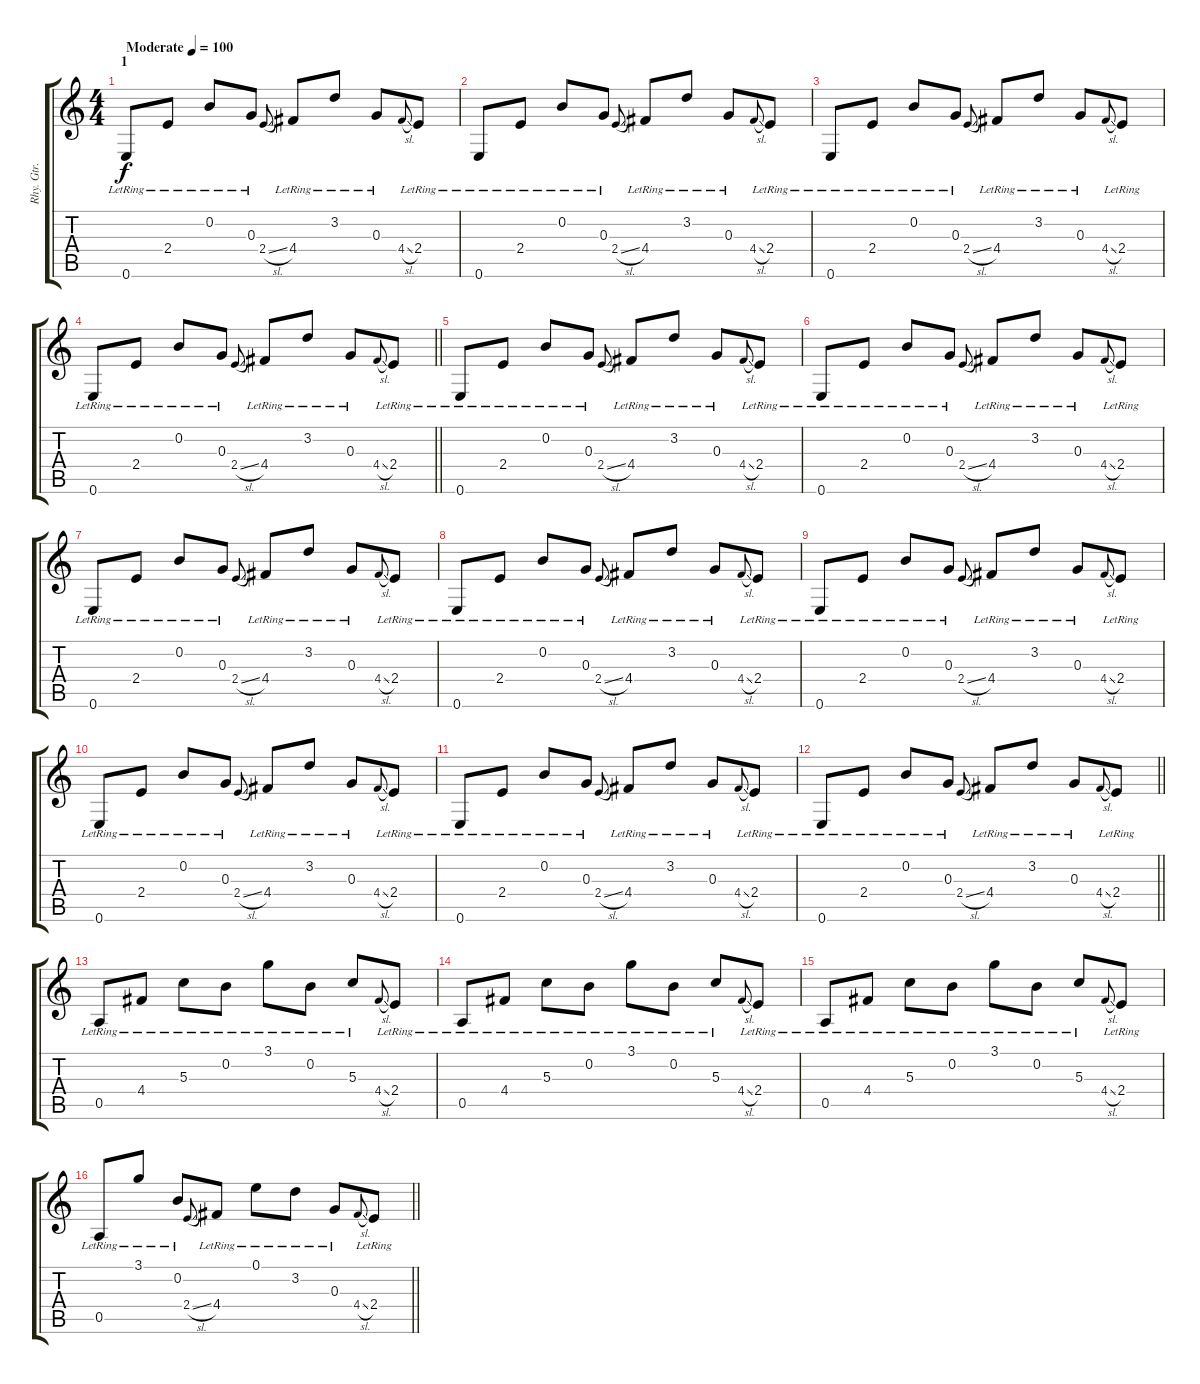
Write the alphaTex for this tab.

\track ("Rhy. Gtr. 1" "Rhy. Gtr. ") {instrument electricguitarclean}
\staff {score tabs}
\tuning (E4 B3 G3 D3 A2 E2) {hide}
\ts (4 4)
\section ("" "1")
\tempo (100 "Moderate")
\clef g2
\ks c
0.6{lr}.8{dy f instrument electricguitarclean} 2.4{lr}.8 0.2{lr}.8 0.3{lr}.8 2.4{sl}.8{gr onbeat} 4.4{lr}.8 3.2{lr}.8 0.3{lr}.8 4.4{sl}.8{gr onbeat} 2.4{lr}.8 |
0.6{lr}.8 2.4{lr}.8 0.2{lr}.8 0.3{lr}.8 2.4{sl}.8{gr onbeat} 4.4{lr}.8 3.2{lr}.8 0.3{lr}.8 4.4{sl}.8{gr onbeat} 2.4{lr}.8 |
0.6{lr}.8 2.4{lr}.8 0.2{lr}.8 0.3{lr}.8 2.4{sl}.8{gr onbeat} 4.4{lr}.8 3.2{lr}.8 0.3{lr}.8 4.4{sl}.8{gr onbeat} 2.4{lr}.8 |
\barLineRight lightlight
0.6{lr}.8 2.4{lr}.8 0.2{lr}.8 0.3{lr}.8 2.4{sl}.8{gr onbeat} 4.4{lr}.8 3.2{lr}.8 0.3{lr}.8 4.4{sl}.8{gr onbeat} 2.4{lr}.8 |
\section ("" "")
0.6{lr}.8 2.4{lr}.8 0.2{lr}.8 0.3{lr}.8 2.4{sl}.8{gr onbeat} 4.4{lr}.8 3.2{lr}.8 0.3{lr}.8 4.4{sl}.8{gr onbeat} 2.4{lr}.8 |
0.6{lr}.8 2.4{lr}.8 0.2{lr}.8 0.3{lr}.8 2.4{sl}.8{gr onbeat} 4.4{lr}.8 3.2{lr}.8 0.3{lr}.8 4.4{sl}.8{gr onbeat} 2.4{lr}.8 |
0.6{lr}.8 2.4{lr}.8 0.2{lr}.8 0.3{lr}.8 2.4{sl}.8{gr onbeat} 4.4{lr}.8 3.2{lr}.8 0.3{lr}.8 4.4{sl}.8{gr onbeat} 2.4{lr}.8 |
0.6{lr}.8 2.4{lr}.8 0.2{lr}.8 0.3{lr}.8 2.4{sl}.8{gr onbeat} 4.4{lr}.8 3.2{lr}.8 0.3{lr}.8 4.4{sl}.8{gr onbeat} 2.4{lr}.8 |
0.6{lr}.8 2.4{lr}.8 0.2{lr}.8 0.3{lr}.8 2.4{sl}.8{gr onbeat} 4.4{lr}.8 3.2{lr}.8 0.3{lr}.8 4.4{sl}.8{gr onbeat} 2.4{lr}.8 |
0.6{lr}.8 2.4{lr}.8 0.2{lr}.8 0.3{lr}.8 2.4{sl}.8{gr onbeat} 4.4{lr}.8 3.2{lr}.8 0.3{lr}.8 4.4{sl}.8{gr onbeat} 2.4{lr}.8 |
0.6{lr}.8 2.4{lr}.8 0.2{lr}.8 0.3{lr}.8 2.4{sl}.8{gr onbeat} 4.4{lr}.8 3.2{lr}.8 0.3{lr}.8 4.4{sl}.8{gr onbeat} 2.4{lr}.8 |
\barLineRight lightlight
0.6{lr}.8 2.4{lr}.8 0.2{lr}.8 0.3{lr}.8 2.4{sl}.8{gr onbeat} 4.4{lr}.8 3.2{lr}.8 0.3{lr}.8 4.4{sl}.8{gr onbeat} 2.4{lr}.8 |
\section ("" "")
0.5{lr}.8 4.4{lr}.8 5.3{lr}.8 0.2{lr}.8 3.1{lr}.8 0.2{lr}.8 5.3{lr}.8 4.4{sl}.8{gr onbeat} 2.4{lr}.8 |
0.5{lr}.8 4.4{lr}.8 5.3{lr}.8 0.2{lr}.8 3.1{lr}.8 0.2{lr}.8 5.3{lr}.8 4.4{sl}.8{gr onbeat} 2.4{lr}.8 |
0.5{lr}.8 4.4{lr}.8 5.3{lr}.8 0.2{lr}.8 3.1{lr}.8 0.2{lr}.8 5.3{lr}.8 4.4{sl}.8{gr onbeat} 2.4{lr}.8 |
\barLineRight lightlight
0.5{lr}.8 3.1{lr}.8 0.2{lr}.8 2.4{sl}.8{gr onbeat} 4.4{lr}.8 0.1{lr}.8 3.2{lr}.8 0.3{lr}.8 4.4{sl}.8{gr onbeat} 2.4{lr}.8
